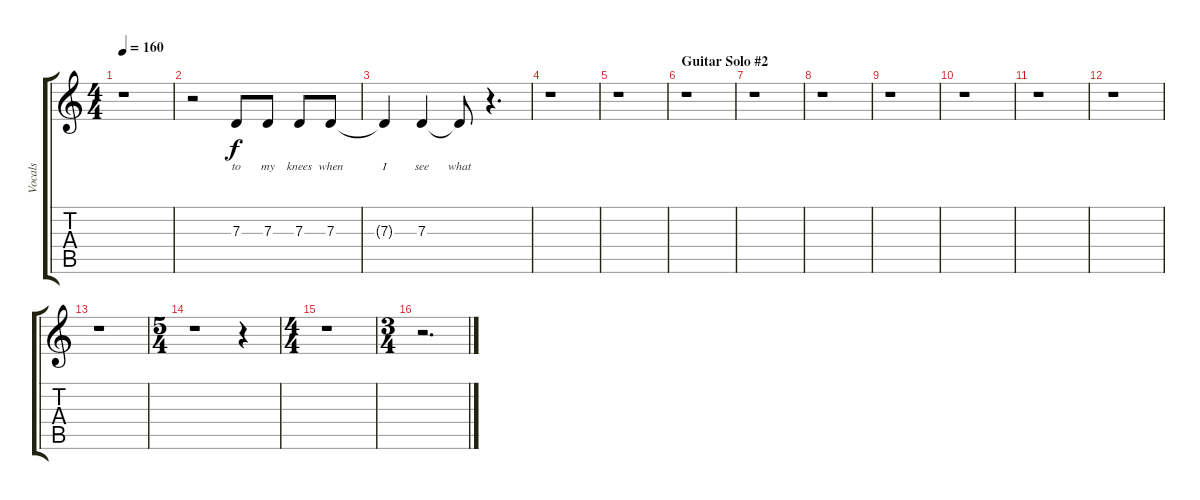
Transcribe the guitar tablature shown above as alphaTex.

\track ("Vocals" "Vocals") {instrument flute}
\staff {score tabs}
\tuning (E4 B3 G3 D3 A2 E2) {hide}
\ts (4 4)
\tempo 160
\clef g2
\ks c
r.1{dy f} |
r.2 7.3.8{lyrics (0 "to") lyrics (1 "") lyrics (2 "") lyrics (3 "") lyrics (4 "")} 7.3.8{lyrics (0 "my") lyrics (1 "") lyrics (2 "") lyrics (3 "") lyrics (4 "")} 7.3.8{lyrics (0 "knees") lyrics (1 "") lyrics (2 "") lyrics (3 "") lyrics (4 "")} 7.3.8{lyrics (0 "when") lyrics (1 "") lyrics (2 "") lyrics (3 "") lyrics (4 "")} |
7.3{t}.4{lyrics (0 "I") lyrics (1 "") lyrics (2 "") lyrics (3 "") lyrics (4 "")} 7.3.4{lyrics (0 "see") lyrics (1 "") lyrics (2 "") lyrics (3 "") lyrics (4 "")} 7.3{t}.8{lyrics (0 "what") lyrics (1 "") lyrics (2 "") lyrics (3 "") lyrics (4 "")} r.4{d} |
r.1 |
r.1 |
\section ("" "Guitar Solo #2")
r.1 |
r.1 |
r.1 |
r.1 |
r.1 |
r.1 |
r.1 |
r.1 |
\ts (5 4)
r.1 r.4 |
\ts (4 4)
r.1 |
\ts (3 4)
r.2{d}
